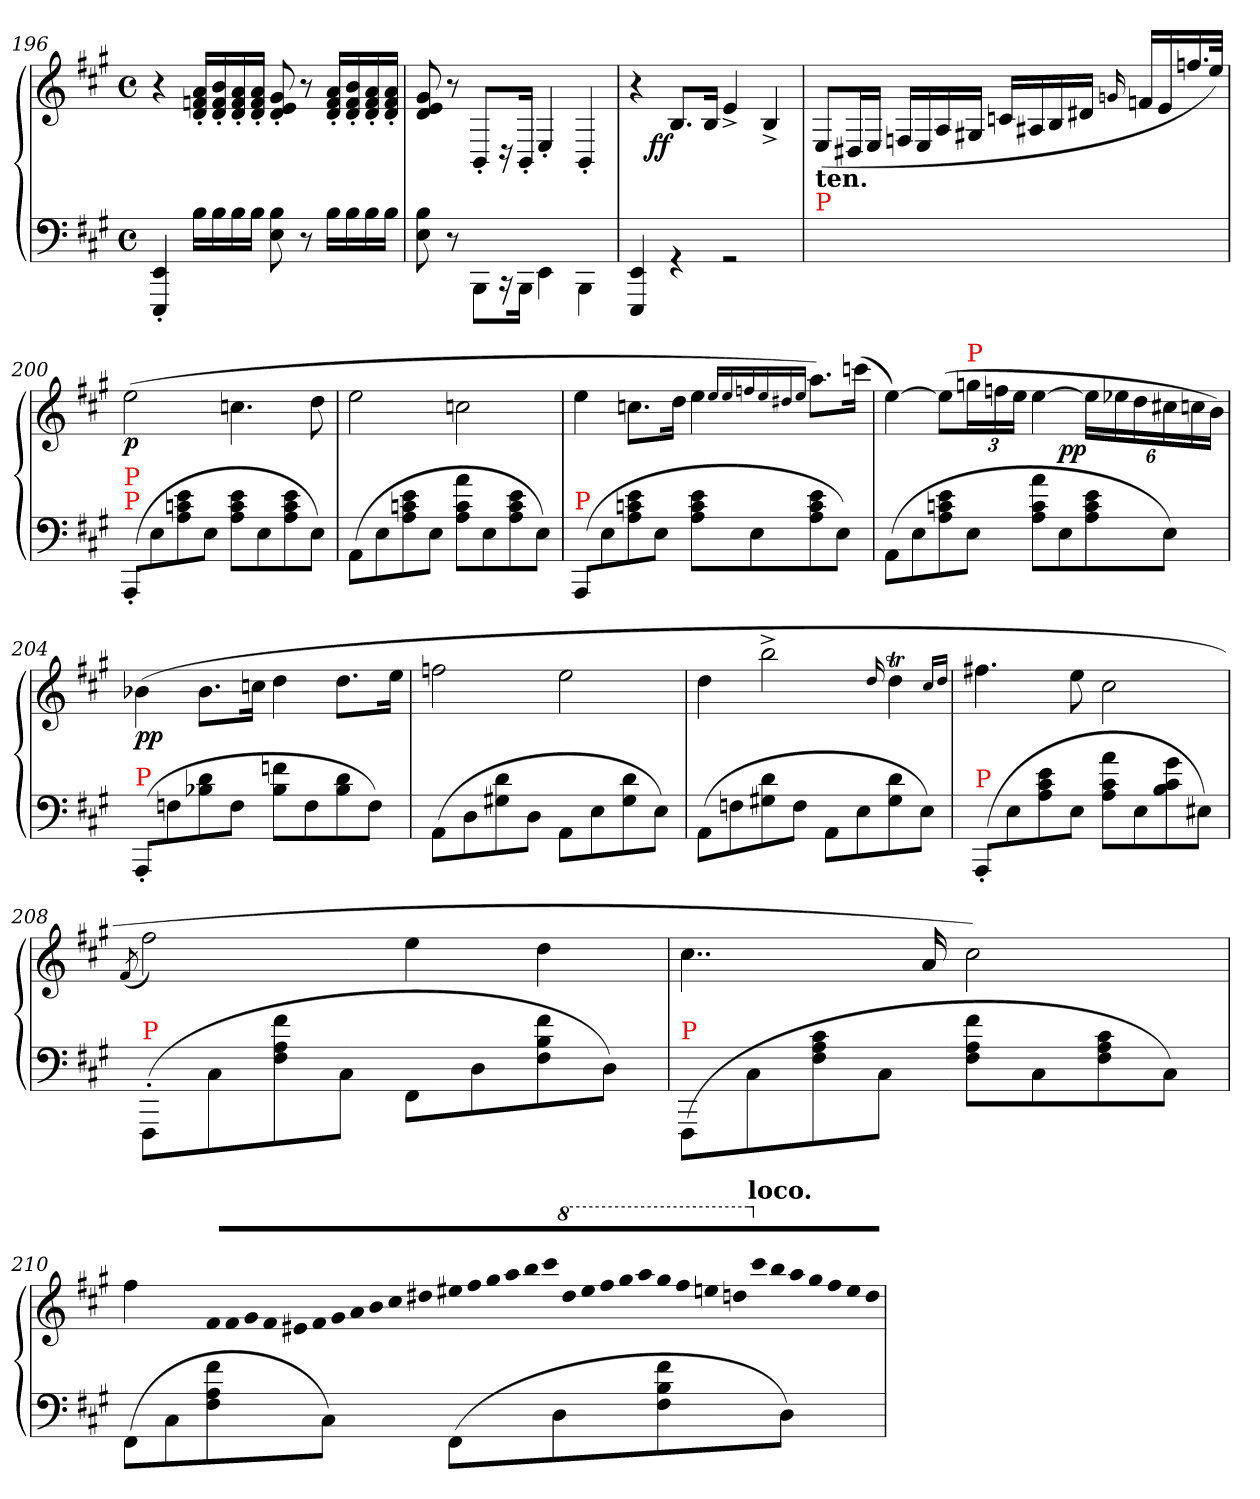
**kern	**kern	**dynam
*part1	*part1	*part1
*staff2	*staff1	*staff1/2
*clefF4	*clefG2	*
*k[f#c#g#]	*k[f#c#g#]	*
*M4/4	*M4/4	*
*met(c)	*met(c)	*
=196	=196	=196
4EE'> 4EEE'>	4r	.
16BLL	16a'< 16fn'< 16d'<LL	.
16B	16b'< 16f'< 16d'<	.
16B	16a'< 16f'< 16d'<	.
16BJJ	16a'< 16f'< 16d'<JJ	.
8B 8E	8g#'< 8e'< 8d'<	.
8r	8r	.
16BLL	16a'< 16f'< 16d'<LL	.
16B	16b'< 16f'< 16d'<	.
16B	16a'< 16f'< 16d'<	.
16BJJ	16a'< 16f'< 16d'<JJ	.
=197	=197	=197
8B 8E	8g# 8e 8d	.
8r	8r	.
8BBB\L	8BB'>/L	.
16rCC	16r	.
16BBB\Jk	16BB'>/Jk	.
4EE\	4E'>/	.
4BBB\	4BB'>/	.
=198	=198	=198
4EE 4EEE	4r	.
!	!	!LO:DY:b:rj
4rGG	8.BL	ff
.	16BJk	.
2rGG	4e^<	.
.	4B^<	.
=199	=199	=199
!	!LO:TX:b:B:t=ten.	!
!	!LO:TX:b:color=red:t=P	!
1ryy	(<8E/L	.
.	16D#XL	.
.	16E/JJ	.
.	16Fn/LL	.
.	16E/	.
.	16A/	.
.	16G#XJJ	.
.	16cn/LL	.
.	16A#X	.
.	16B/	.
.	16d#XJJ	.
.	16qqgn/	.
.	16fn/LL	.
.	16e	.
.	16.ffn	.
.	32eeJJk)	.
=200	=200	=200
!LO:TX:a:color=red:t=P	!	!
!LO:TX:a:color=red:t=P	!	!
(>8AAA'</L	(>2ee	p
8E\	.	.
8e\ 8cn\ 8A\	.	.
8E\J	.	.
8e 8c 8AL	4.ccn	.
8E	.	.
8e 8c 8A	.	.
8EJ)	8dd	.
=201	=201	=201
(>8AAL	2ee	.
8E	.	.
8e 8cn 8A	.	.
8EJ	.	.
8a 8c 8AL	2ccn	.
8E	.	.
8e 8c 8A	.	.
8EJ)	.	.
=202	=202	=202
!LO:TX:a:color=red:t=P	!	!
(>8AAA/L	4ee	.
8E\	.	.
8e\ 8cn\ 8A\	8.ccnL	.
8E\J	.	.
.	16ddJk	.
8e 8c 8AL	4ee	.
8E	.	.
.	16qqee/LL	.
.	16qqee	.
.	16qqffn	.
.	16qqee	.
.	16qqdd#X	.
.	16qqeeJJ	.
8e 8c 8A	8.aaL)	.
8EJ)	.	.
.	(>16cccnJk	.
=203	=203	=203
*	*^	*
(>8AAL	[4ee)	2ryy	.
8E	.	.	.
8e 8cn 8A	(>8eeL]	.	.
*	*Xbrackettup	*	*
!	!LO:TX:a:color=red:t=P	!	!
8EJ	24ggnL	.	.
.	24ffn	.	.
.	24eeJJ	.	.
8a 8c 8AL	[4ee	8ryy	.
8E	.	4.ryy	pp
8e 8c 8A	24eeLL]	.	.
.	24ee-X	.	.
.	24dd	.	.
8EJ)	24cc#X	.	.
.	24ccn	.	.
.	24bJJ)	.	.
=204	=204	=204	=204
!LO:TX:a:color=red:t=P	!	!	!
*	*v	*v	*
(>8AAA'</L	(>4b-X	pp
8Fn\	.	.
8d\ 8B-X\	8.b-L	.
8F\J	.	.
.	16ccnJk	.
8fn 8B-L	4dd	.
8F	.	.
8d 8B-	8.ddL	.
8FJ)	.	.
.	16eeJk	.
=205	=205	=205
(>8AAL	2ffn	.
8D	.	.
8d 8G#X	.	.
8DJ	.	.
8AAL	2ee	.
8E	.	.
8d 8G#	.	.
8EJ)	.	.
=206	=206	=206
(>8AAL	4dd	.
8Fn	.	.
8d 8G#X	2bb^<	.
8FJ	.	.
8AAL	.	.
8E	.	.
.	16qqdd/	.
8d 8G#	4ddT	.
8EJ)	.	.
.	16qqcc#TTT/LL	.
.	16qqddJJ	.
=207	=207	=207
!LO:TX:a:color=red:t=P	!	!
(>8AAA'</L	4.ff#X	.
8E\	.	.
8e\ 8c#\ 8A\	.	.
8E\J	8ee	.
8a 8c# 8AL	2cc#	.
8E	.	.
8g# 8c# 8B	.	.
8E#XJ)	.	.
=208	=208	=208
.	(>8qf#/	.
!LO:TX:a:color=red:t=P	!	!
(>8FFF#'</L	2ff#)	.
8C#\	.	.
8f#\ 8A\ 8F#\	.	.
8C#\J	.	.
8FF#L	4ee	.
8D	.	.
8f# 8B 8F#	4dd	.
8DJ)	.	.
=209	=209	=209
!LO:TX:a:color=red:t=P	!	!
(>8FFF#/L	4..cc#	.
8C#\	.	.
8c#\ 8A\ 8F#\	.	.
8C#\J	.	.
.	16a	.
8f# 8A 8F#L	2cc#)	.
8C#	.	.
8c# 8A 8F#	.	.
8C#J)	.	.
=210	=210	=210
(>8FF#L	4ff#	.
8C#	.	.
*	*Xtuplet	*
!	!LO:N:vis=8	!
8f# 8A 8F#	44f#!/L	.
!	!LO:N:vis=8	!
.	44f#!	.
!	!LO:N:vis=8	!
.	44g#!	.
!	!LO:N:vis=8	!
.	44f#!	.
!	!LO:N:vis=8	!
.	44e#X!	.
!	!LO:N:vis=8	!
.	44f#!	.
8C#J)	.	.
!	!LO:N:vis=8	!
.	44g#!	.
!	!LO:N:vis=8	!
.	44a!	.
!	!LO:N:vis=8	!
.	44b!	.
!	!LO:N:vis=8	!
.	44cc#!	.
!	!LO:N:vis=8	!
.	44dd#X!	.
!	!LO:N:vis=8	!
(>8FF#L	44ee#X!	.
!	!LO:N:vis=8	!
.	44ff#!	.
!	!LO:N:vis=8	!
.	44gg#!	.
!	!LO:N:vis=8	!
.	44aa!	.
!	!LO:N:vis=8	!
.	44bb!	.
!	!LO:N:vis=8	!
.	44ccc#!	.
8D	.	.
*	*8va	*
!	!LO:N:vis=8	!
.	44ddd#!	.
!	!LO:N:vis=8	!
.	44eee#!	.
!	!LO:N:vis=8	!
.	44fff#!	.
!	!LO:N:vis=8	!
.	44ggg#!	.
!	!LO:N:vis=8	!
.	44aaa!	.
!	!LO:N:vis=8	!
8f# 8B 8F#	44ggg#!	.
!	!LO:N:vis=8	!
.	44fff#!	.
!	!LO:N:vis=8	!
.	44eeen!	.
!	!LO:N:vis=8	!
.	44dddn!	.
*	*X8va	*
!	!LO:TX:a:B:t=loco.	!
!	!LO:N:vis=8	!
.	44ccc#!	.
!	!LO:N:vis=8	!
.	44bb!	.
8DJ)	.	.
!	!LO:N:vis=8	!
.	44aa!	.
!	!LO:N:vis=8	!
.	44gg#!	.
!	!LO:N:vis=8	!
.	44ff#!	.
!	!LO:N:vis=8	!
.	44ee!	.
!	!LO:N:vis=8	!
.	44dd!J	.
=	=	=
*-	*-	*-
